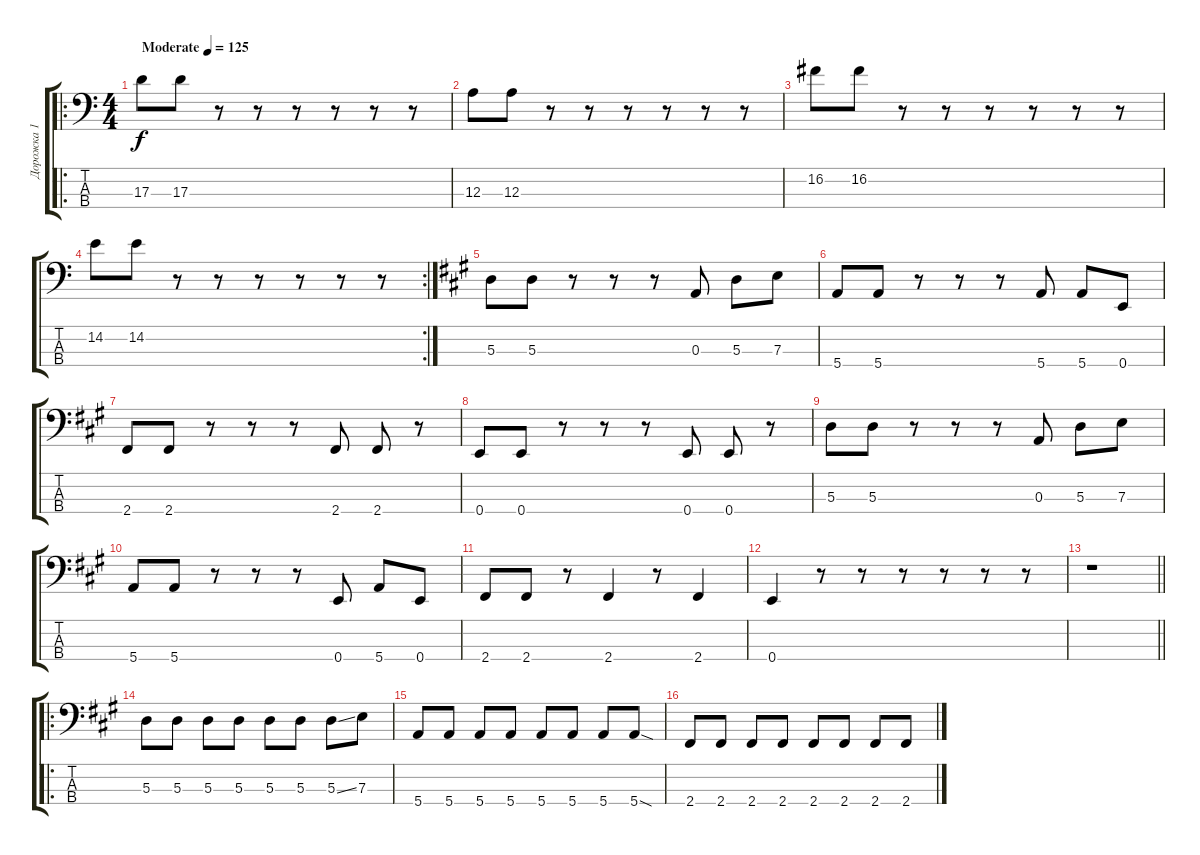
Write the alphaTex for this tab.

\track ("Дорожка 1" "Дорожка 1") {instrument electricbasspick}
\staff {score tabs}
\tuning (G2 D2 A1 E1) {hide}
\ro
\ts (4 4)
\tempo (125 "Moderate")
\clef f4
\ks c
17.3.8{dy f instrument electricbasspick} 17.3.8 r.8 r.8 r.8 r.8 r.8 r.8 |
12.3.8 12.3.8 r.8 r.8 r.8 r.8 r.8 r.8 |
16.2.8 16.2.8 r.8 r.8 r.8 r.8 r.8 r.8 |
\rc 2
14.2.8 14.2.8 r.8 r.8 r.8 r.8 r.8 r.8 |
\ks a
5.3.8 5.3.8 r.8 r.8 r.8 0.3.8 5.3.8 7.3.8 |
5.4.8 5.4.8 r.8 r.8 r.8 5.4.8 5.4.8 0.4.8 |
2.4.8 2.4.8 r.8 r.8 r.8 2.4.8 2.4.8 r.8 |
0.4.8 0.4.8 r.8 r.8 r.8 0.4.8 0.4.8 r.8 |
5.3.8 5.3.8 r.8 r.8 r.8 0.3.8 5.3.8 7.3.8 |
5.4.8 5.4.8 r.8 r.8 r.8 0.4.8 5.4.8 0.4.8 |
2.4.8 2.4.8 r.8 2.4.4 r.8 2.4.4 |
0.4.4 r.8 r.8 r.8 r.8 r.8 r.8 |
\barLineRight lightlight
r.1 |
\ro
5.3.8 5.3.8 5.3.8 5.3.8 5.3.8 5.3.8 5.3{ss}.8 7.3.8 |
5.4.8 5.4.8 5.4.8 5.4.8 5.4.8 5.4.8 5.4.8 5.4{sod}.8 |
2.4.8 2.4.8 2.4.8 2.4.8 2.4.8 2.4.8 2.4.8 2.4.8
